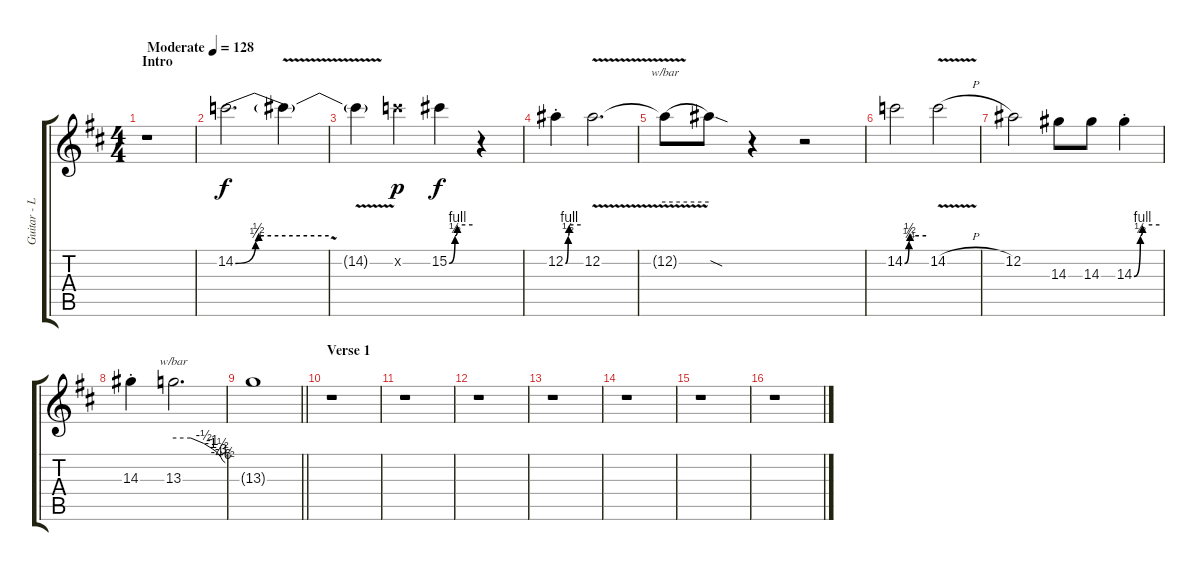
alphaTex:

\track ("Guitar - Lead I" "Guitar - L") {instrument distortionguitar}
\staff {score tabs}
\tuning (Eb4 Bb3 Gb3 Db3 Ab2 Eb2) {hide}
\ts (4 4)
\section ("" "Intro")
\tempo (128 "Moderate")
\clef g2
\ks bminor
r.1{dy f instrument distortionguitar} |
14.2{be (custom 0 0 13 1 15 2 60 2)}.2{d} 14.2{v t}.4 |
14.2{t}.4 14.2{x}.4{dy p} 15.2{be (custom 0 0 15 2 21 4 60 4)}.4{dy f} r.4 |
12.2{be (custom 0 0 11 2 15 4 60 4) st}.4 12.2{v}.2{d} |
12.2{t}.8{tbe (hold default 0 0 60 0)} 12.2{sod t}.8 r.4 r.2 |
14.2{be (custom 0 0 12 1 15 2 60 2)}.2 14.2{v h}.2 |
12.2.2 14.3.8 14.3.8 14.3{be (custom 0 0 15 2 20 4 60 4) st}.4 |
14.3{st}.4 13.3.2{d tbe (custom default 0 0 20 0 35 -2 45 -4 50 -6 55 -12 57 -18 60 -24)} |
\barLineRight lightlight
13.3{t}.1 |
\section ("" "Verse 1")
r.1 |
r.1 |
r.1 |
r.1 |
r.1 |
r.1 |
r.1
